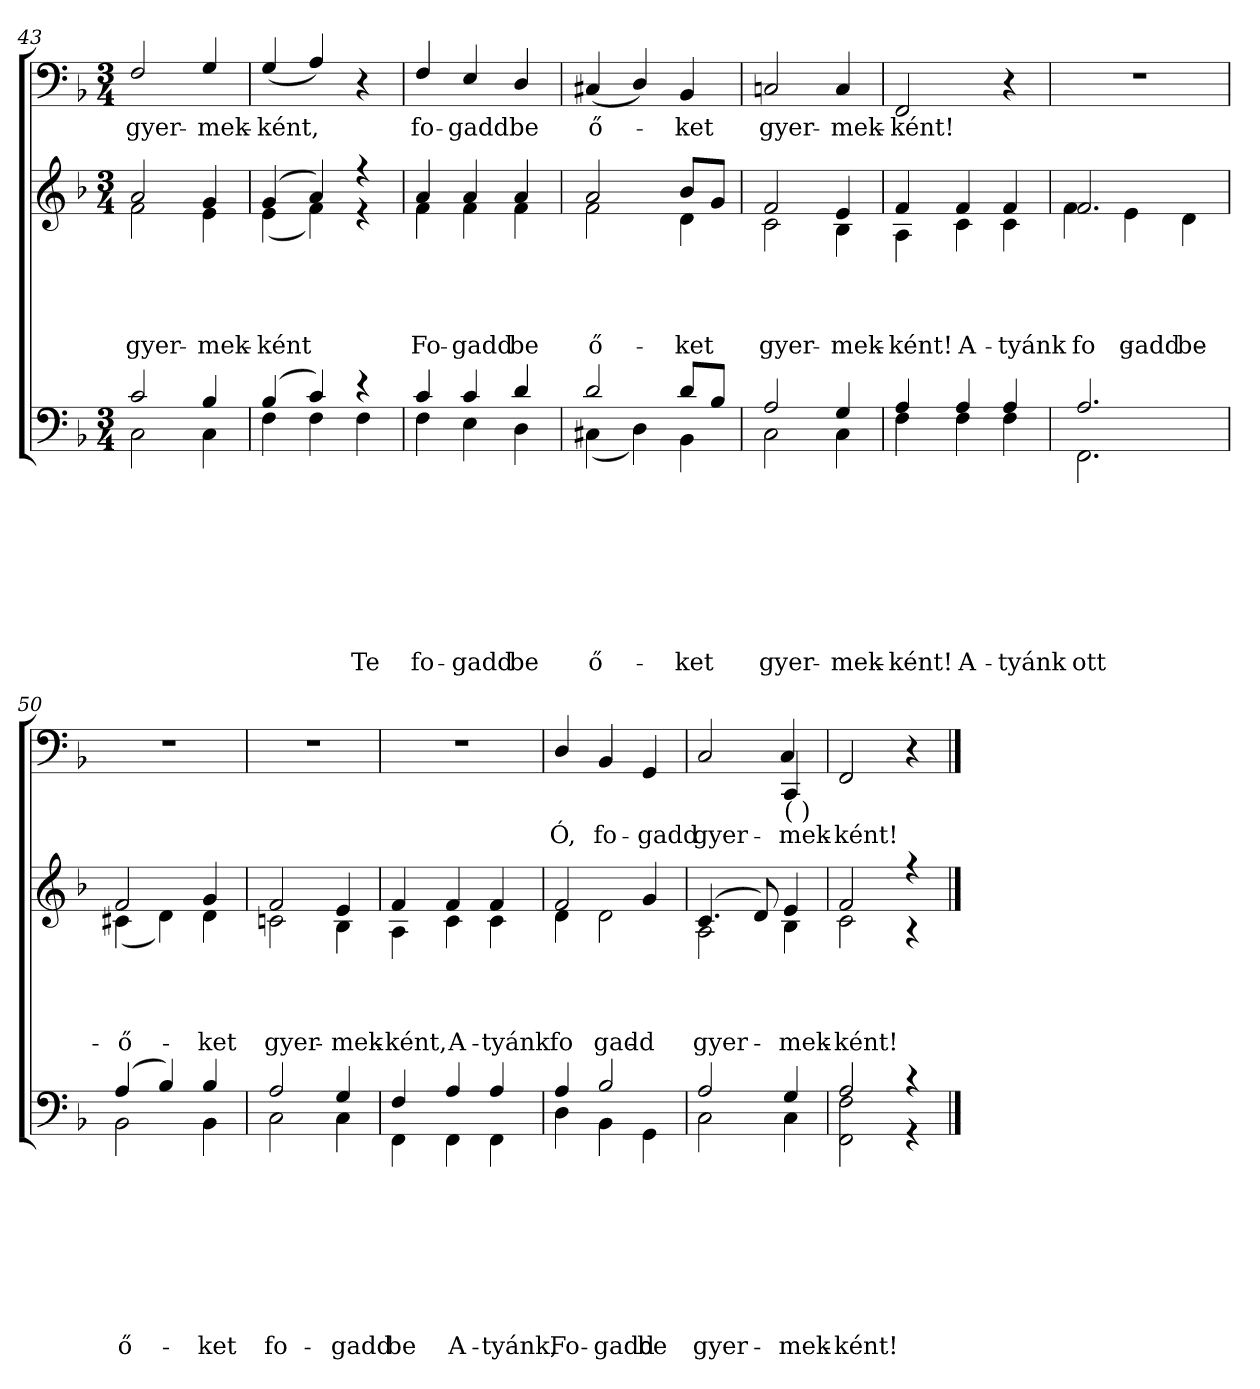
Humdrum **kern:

**kern	**text	**text	**text	**text	**text	**text	**text	**text	**kern	**text	**text	**text	**text	**kern	**text
*part3	*part3	*part3	*part3	*part3	*part3	*part3	*part3	*part3	*part2	*part2	*part2	*part2	*part2	*part1	*part1
*staff3	*staff3	*staff3	*staff3	*staff3	*staff3	*staff3	*staff3	*staff3	*staff2	*staff2	*staff2	*staff2	*staff2	*staff1	*staff1
!!LO:LB:g=z
*clefF4	*	*	*	*	*	*	*	*	*clefG2	*	*	*	*	*clefF4	*
*k[b-]	*	*	*	*	*	*	*	*	*k[b-]	*	*	*	*	*k[b-]	*
*d:	*	*	*	*	*	*	*	*	*d:	*	*	*	*	*d:	*
*M3/4	*	*	*	*	*	*	*	*	*M3/4	*	*	*	*	*M3/4	*
=43	=43	=43	=43	=43	=43	=43	=43	=43	=43	=43	=43	=43	=43	=43	=43
*^	*	*	*	*	*	*	*	*	*^	*	*	*	*	*	*
!	!	!	!	!	!	!	!	!	!	!	!	!	!	!	!LO:LY:b	!	!
!	!	!	!	!	!	!	!	!	!	!	!	!	!	!	!	!	!LO:LY:b
2c/	2C\	.	.	.	.	.	.	.	.	2a/	2f\	.	.	.	gyer-	2F/	gyer-
!	!	!	!	!	!	!	!	!	!	!	!	!	!	!	!LO:LY:b	!	!
!	!	!	!	!	!	!	!	!	!	!	!	!	!	!	!	!	!LO:LY:b
4B-/	4C\	.	.	.	.	.	.	.	.	4g/	4e\	.	.	.	-mek-	4G/	-mek-
=44	=44	=44	=44	=44	=44	=44	=44	=44	=44	=44	=44	=44	=44	=44	=44	=44	=44
!	!	!	!	!	!	!	!	!	!	!	!	!	!	!	!LO:LY:b	!	!
!	!	!	!	!	!	!	!	!	!	!	!	!	!	!	!	!	!LO:LY:b
(>4B-/	4F\	.	.	.	.	.	.	.	.	(>4g/	(<4e\	.	.	.	-ként	(>4G/	-ként,
4c/)	4F\	.	.	.	.	.	.	.	.	4a/)	4f\)	.	.	.	.	4A/)	.
!	!	!	!	!	!	!	!	!	!LO:LY:b	!	!	!	!	!	!	!	!
4rd	4F\	.	.	.	.	.	.	.	Te	4r	4r	.	.	.	.	4r	.
=45	=45	=45	=45	=45	=45	=45	=45	=45	=45	=45	=45	=45	=45	=45	=45	=45	=45
!	!	!	!	!	!	!	!	!	!LO:LY:b	!	!	!	!	!	!	!	!
!	!	!	!	!	!	!	!	!	!	!	!	!	!	!	!LO:LY:b	!	!
!	!	!	!	!	!	!	!	!	!	!	!	!	!	!	!	!	!LO:LY:b
4c/	4F\	.	.	.	.	.	.	.	fo-	4a/	4f\	.	.	.	Fo-	4F/	fo-
!	!	!	!	!	!	!	!	!	!LO:LY:b	!	!	!	!	!	!	!	!
!	!	!	!	!	!	!	!	!	!	!	!	!	!	!	!LO:LY:b	!	!
!	!	!	!	!	!	!	!	!	!	!	!	!	!	!	!	!	!LO:LY:b
4c/	4E\	.	.	.	.	.	.	.	-gadd	4a/	4f\	.	.	.	-gadd	4E/	-gadd
!	!	!	!	!	!	!	!	!	!LO:LY:b	!	!	!	!	!	!	!	!
!	!	!	!	!	!	!	!	!	!	!	!	!	!	!	!LO:LY:b	!	!
!	!	!	!	!	!	!	!	!	!	!	!	!	!	!	!	!	!LO:LY:b
4d/	4D\	.	.	.	.	.	.	.	be	4a/	4f\	.	.	.	be	4D/	be
=46	=46	=46	=46	=46	=46	=46	=46	=46	=46	=46	=46	=46	=46	=46	=46	=46	=46
!	!	!	!	!	!	!	!	!	!LO:LY:b	!	!	!	!	!	!	!	!
!	!	!	!	!	!	!	!	!	!	!	!	!	!	!	!LO:LY:b	!	!
!	!	!	!	!	!	!	!	!	!	!	!	!	!	!	!	!	!LO:LY:b
2d/	(<4C#X\	.	.	.	.	.	.	.	ő-	2a/	2f\	.	.	.	ő-	(>4C#X/	ő-
.	4D\)	.	.	.	.	.	.	.	.	.	.	.	.	.	.	4D/)	.
!	!	!	!	!	!	!	!	!	!LO:LY:b	!	!	!	!	!	!	!	!
!	!	!	!	!	!	!	!	!	!	!	!	!	!	!	!LO:LY:b	!	!
!	!	!	!	!	!	!	!	!	!	!	!	!	!	!	!	!	!LO:LY:b
8d/L	4BB-\	.	.	.	.	.	.	.	-ket	8b-/L	4d\	.	.	.	-ket	4BB-/	-ket
8B-/J	.	.	.	.	.	.	.	.	.	8g/J	.	.	.	.	.	.	.
=47	=47	=47	=47	=47	=47	=47	=47	=47	=47	=47	=47	=47	=47	=47	=47	=47	=47
!	!	!	!	!	!	!	!	!	!LO:LY:b	!	!	!	!	!	!	!	!
!	!	!	!	!	!	!	!	!	!	!	!	!	!	!	!LO:LY:b	!	!
!	!	!	!	!	!	!	!	!	!	!	!	!	!	!	!	!	!LO:LY:b
2A/	2C\	.	.	.	.	.	.	.	gyer-	2f/	2c\	.	.	.	gyer-	2Cn/	gyer-
!	!	!	!	!	!	!	!	!	!LO:LY:b	!	!	!	!	!	!	!	!
!	!	!	!	!	!	!	!	!	!	!	!	!	!	!	!LO:LY:b	!	!
!	!	!	!	!	!	!	!	!	!	!	!	!	!	!	!	!	!LO:LY:b
4G/	4C\	.	.	.	.	.	.	.	-mek-	4e/	4B-\	.	.	.	-mek-	4C/	-mek-
=48	=48	=48	=48	=48	=48	=48	=48	=48	=48	=48	=48	=48	=48	=48	=48	=48	=48
!	!	!	!	!	!	!	!	!	!LO:LY:b	!	!	!	!	!	!	!	!
!	!	!	!	!	!	!	!	!	!	!	!	!	!	!	!LO:LY:b	!	!
!	!	!	!	!	!	!	!	!	!	!	!	!	!	!	!	!	!LO:LY:b
4A/	4F\	.	.	.	.	.	.	.	-ként!	4f/	4A\	.	.	.	-ként!	2FF/	-ként!
!	!	!	!	!	!	!	!	!	!LO:LY:b	!	!	!	!	!	!	!	!
!	!	!	!	!	!	!	!	!	!	!	!	!	!	!	!LO:LY:b	!	!
4A/	4F\	.	.	.	.	.	.	.	A-	4f/	4c\	.	.	.	A-	.	.
!	!	!	!	!	!	!	!	!	!LO:LY:b	!	!	!	!	!	!	!	!
!	!	!	!	!	!	!	!	!	!	!	!	!	!	!	!LO:LY:b	!	!
4A/	4F\	.	.	.	.	.	.	.	-tyánk	4f/	4c\	.	.	.	-tyánk	4r	.
=49	=49	=49	=49	=49	=49	=49	=49	=49	=49	=49	=49	=49	=49	=49	=49	=49	=49
!	!	!	!	!	!	!	!	!	!LO:LY:b	!	!	!	!	!	!	!	!
!	!	!	!	!	!	!	!	!	!	!	!	!	!	!	!LO:LY:b	!	!
2.A/	2.FF\	.	.	.	.	.	.	.	ott	2.f/	4f\	.	.	.	fo-	2.r	.
!	!	!	!	!	!	!	!	!	!	!	!	!	!	!	!LO:LY:b	!	!
.	.	.	.	.	.	.	.	.	.	.	4e\	.	.	.	-gadd	.	.
!	!	!	!	!	!	!	!	!	!	!	!	!	!	!	!LO:LY:b	!	!
.	.	.	.	.	.	.	.	.	.	.	4d\	.	.	.	be	.	.
!!LO:LB:g=z
=50	=50	=50	=50	=50	=50	=50	=50	=50	=50	=50	=50	=50	=50	=50	=50	=50	=50
!	!	!	!	!	!	!	!	!	!LO:LY:b	!	!	!	!	!	!	!	!
!	!	!	!	!	!	!	!	!	!	!	!	!	!	!	!LO:LY:b	!	!
(>4A/	2BB-\	.	.	.	.	.	.	.	ő-	2f/	(<4c#X\	.	.	.	ő-	2.r	.
4B-/)	.	.	.	.	.	.	.	.	.	.	4d\)	.	.	.	.	.	.
!	!	!	!	!	!	!	!	!	!LO:LY:b	!	!	!	!	!	!	!	!
!	!	!	!	!	!	!	!	!	!	!	!	!	!	!	!LO:LY:b	!	!
4B-/	4BB-\	.	.	.	.	.	.	.	-ket	4g/	4d\	.	.	.	-ket	.	.
=51	=51	=51	=51	=51	=51	=51	=51	=51	=51	=51	=51	=51	=51	=51	=51	=51	=51
!	!	!	!	!	!	!	!	!	!LO:LY:b	!	!	!	!	!	!	!	!
!	!	!	!	!	!	!	!	!	!	!	!	!	!	!	!LO:LY:b	!	!
2A/	2C\	.	.	.	.	.	.	.	fo-	2f/	2cn\	.	.	.	gyer-	2.r	.
!	!	!	!	!	!	!	!	!	!LO:LY:b	!	!	!	!	!	!	!	!
!	!	!	!	!	!	!	!	!	!	!	!	!	!	!	!LO:LY:b	!	!
4G/	4C\	.	.	.	.	.	.	.	-gadd	4e/	4B-\	.	.	.	-mek-	.	.
=52	=52	=52	=52	=52	=52	=52	=52	=52	=52	=52	=52	=52	=52	=52	=52	=52	=52
!	!	!	!	!	!	!	!	!	!LO:LY:b	!	!	!	!	!	!	!	!
!	!	!	!	!	!	!	!	!	!	!	!	!	!	!	!LO:LY:b	!	!
4F/	4FF\	.	.	.	.	.	.	.	be	4f/	4A\	.	.	.	-ként,	2.r	.
!	!	!	!	!	!	!	!	!	!LO:LY:b	!	!	!	!	!	!	!	!
!	!	!	!	!	!	!	!	!	!	!	!	!	!	!	!LO:LY:b	!	!
4A/	4FF\	.	.	.	.	.	.	.	A-	4f/	4c\	.	.	.	A-	.	.
!	!	!	!	!	!	!	!	!	!LO:LY:b	!	!	!	!	!	!	!	!
!	!	!	!	!	!	!	!	!	!	!	!	!	!	!	!LO:LY:b	!	!
4A/	4FF\	.	.	.	.	.	.	.	-tyánk,	4f/	4c\	.	.	.	-tyánk	.	.
=53	=53	=53	=53	=53	=53	=53	=53	=53	=53	=53	=53	=53	=53	=53	=53	=53	=53
!	!	!	!	!	!	!	!	!	!LO:LY:b	!	!	!	!	!	!	!	!
!	!	!	!	!	!	!	!	!	!	!	!	!	!	!	!LO:LY:b	!	!
!	!	!	!	!	!	!	!	!	!	!	!	!	!	!	!	!	!LO:LY:b
4A/	4D\	.	.	.	.	.	.	.	Fo-	2f/	4d\	.	.	.	fo-	4D/	Ó,
!	!	!	!	!	!	!	!	!	!LO:LY:b	!	!	!	!	!	!	!	!
!	!	!	!	!	!	!	!	!	!	!	!	!	!	!	!LO:LY:b	!	!
!	!	!	!	!	!	!	!	!	!	!	!	!	!	!	!	!	!LO:LY:b
2B-/	4BB-\	.	.	.	.	.	.	.	-gadd	.	2d\	.	.	.	-gadd	4BB-/	fo-
!	!	!	!	!	!	!	!	!	!LO:LY:b	!	!	!	!	!	!	!	!
!	!	!	!	!	!	!	!	!	!	!	!	!	!	!	!	!	!LO:LY:b
.	4GG\	.	.	.	.	.	.	.	be	4g/	.	.	.	.	.	4GG/	-gadd
=54	=54	=54	=54	=54	=54	=54	=54	=54	=54	=54	=54	=54	=54	=54	=54	=54	=54
!	!	!	!	!	!	!	!	!	!LO:LY:b	!	!	!	!	!	!	!	!
!	!	!	!	!	!	!	!	!	!	!	!	!	!	!	!LO:LY:b	!	!
!	!	!	!	!	!	!	!	!	!	!	!	!	!	!	!	!	!LO:LY:b
*	*	*	*	*	*	*	*	*	*	*	*	*	*	*	*	*^	*
2A/	2C\	.	.	.	.	.	.	.	gyer-	(4.c/	2A\	.	.	.	gyer-	2C/	2ryy	gyer-
.	.	.	.	.	.	.	.	.	.	8d/)	.	.	.	.	.	.	.	.
!	!	!	!	!	!	!	!	!	!LO:LY:b	!	!	!	!	!	!	!	!	!
!	!	!	!	!	!	!	!	!	!	!	!	!	!	!	!LO:LY:b	!	!	!
!	!	!	!	!	!	!	!	!	!	!	!	!	!	!	!	!LO:TX:b:t=(     )	!	!
!	!	!	!	!	!	!	!	!	!	!	!	!	!	!	!	!	!	!LO:LY:b
4G/	4C\	.	.	.	.	.	.	.	-mek-	4e/	4B-\	.	.	.	-mek-	4CC/	4C/	-mek-
*	*	*	*	*	*	*	*	*	*	*	*	*	*	*	*	*v	*v	*
=55	=55	=55	=55	=55	=55	=55	=55	=55	=55	=55	=55	=55	=55	=55	=55	=55	=55
*	*	*	*	*	*	*	*	*	*	*	*	*	*	*	*	*^	*
!	!	!	!	!	!	!	!	!	!LO:LY:b	!	!	!	!	!	!	!	!	!
*	*	*	*	*	*	*	*	*	*	*	*	*	*	*	*	*v	*v	*
*	*	*	*	*	*	*	*	*	*	*	*	*	*	*	*	*^	*
!	!	!	!	!	!	!	!	!	!	!	!	!	!	!	!LO:LY:b	!	!	!
*	*	*	*	*	*	*	*	*	*	*	*	*	*	*	*	*v	*v	*
*	*	*	*	*	*	*	*	*	*	*	*	*	*	*	*	*^	*
!	!	!	!	!	!	!	!	!	!	!	!	!	!	!	!	!	!	!LO:LY:b
*	*	*	*	*	*	*	*	*	*	*	*	*	*	*	*	*v	*v	*
2A/	2FF\ 2F\	.	.	.	.	.	.	.	-ként!	2f/	2c\	.	.	.	-ként!	2FF/	-ként!
4r	4r	.	.	.	.	.	.	.	.	4r	4r	.	.	.	.	4r	.
*v	*v	*	*	*	*	*	*	*	*	*	*	*	*	*	*	*	*
*	*	*	*	*	*	*	*	*	*v	*v	*	*	*	*	*	*
==	==	==	==	==	==	==	==	==	==	==	==	==	==	==	==
*-	*-	*-	*-	*-	*-	*-	*-	*-	*-	*-	*-	*-	*-	*-	*-
